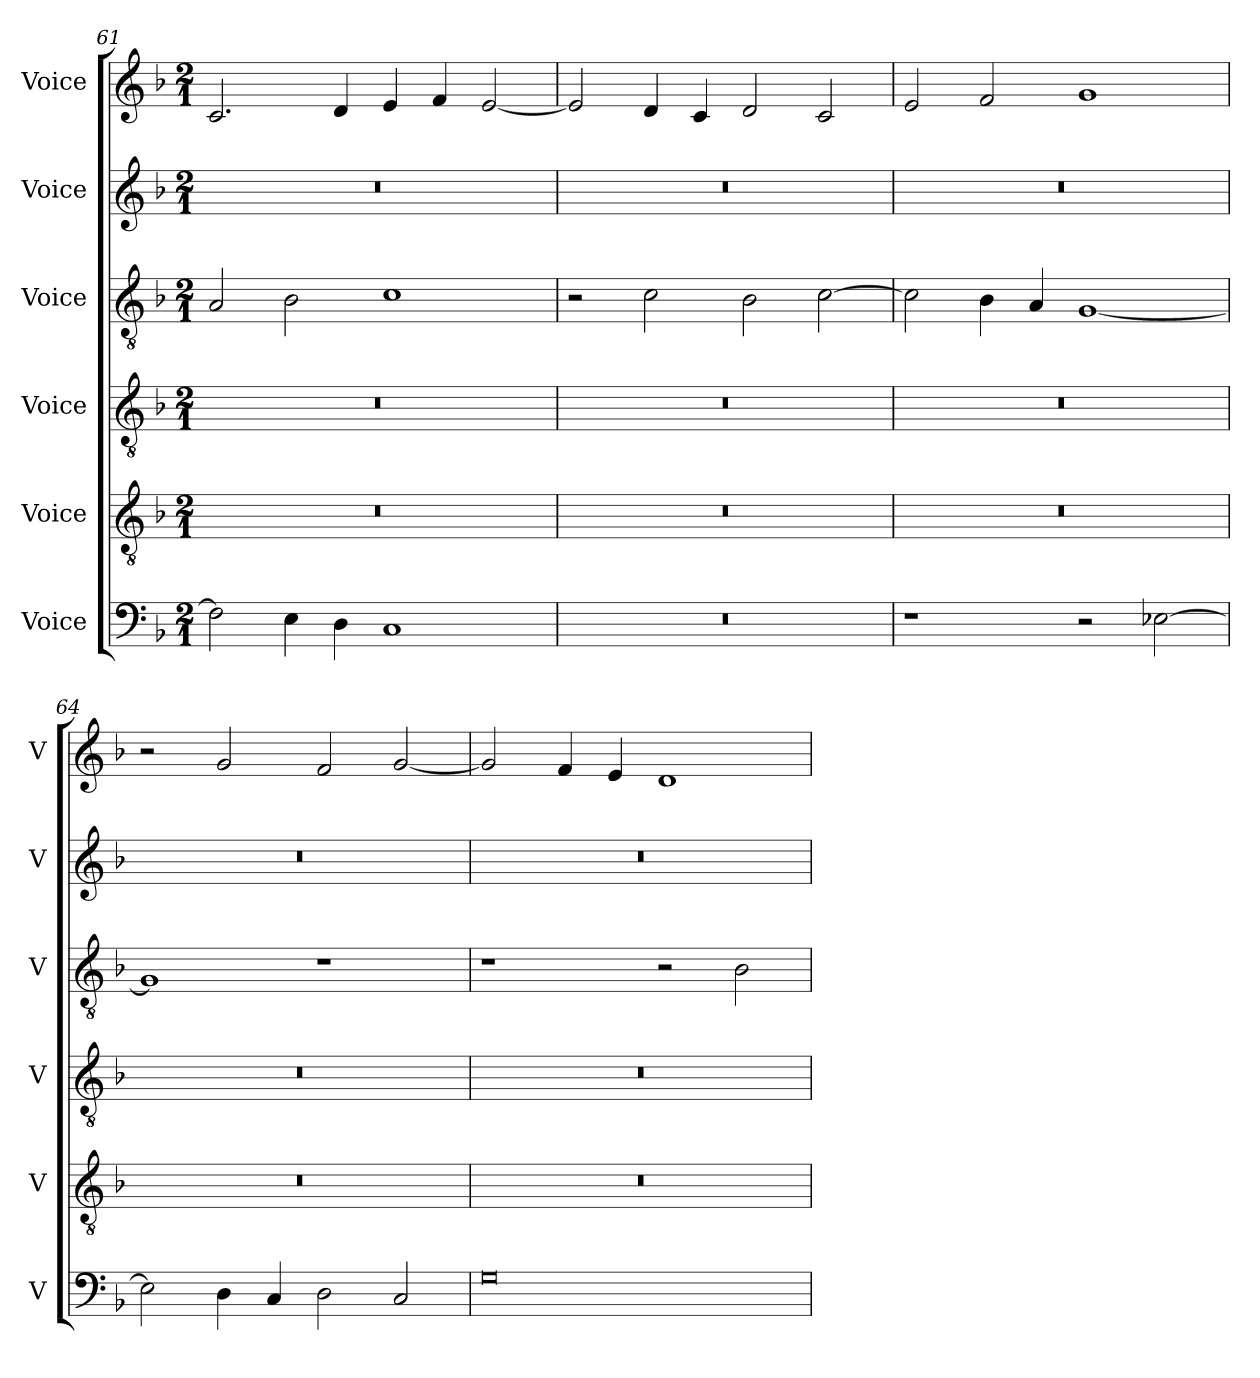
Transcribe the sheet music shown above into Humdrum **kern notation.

**kern	**kern	**kern	**kern	**kern	**kern
*part6	*part5	*part4	*part3	*part2	*part1
*staff6	*staff5	*staff4	*staff3	*staff2	*staff1
*I"Voice	*I"Voice	*I"Voice	*I"Voice	*I"Voice	*I"Voice
*I'V	*I'V	*I'V	*I'V	*I'V	*I'V
!!LO:PB:g=z
*clefF4	*clefGv2	*clefGv2	*clefGv2	*clefG2	*clefG2
*k[b-]	*k[b-]	*k[b-]	*k[b-]	*k[b-]	*k[b-]
*M2/1	*M2/1	*M2/1	*M2/1	*M2/1	*M2/1
=61	=61	=61	=61	=61	=61
2F\]	0r	0r	2A/	0r	2.c/
4E\	.	.	2B-\	.	.
4D\	.	.	.	.	4d/
1C	.	.	1c	.	4e/
.	.	.	.	.	4f/
.	.	.	.	.	[2e/
=62	=62	=62	=62	=62	=62
0r	0r	0r	2r	0r	2e/]
.	.	.	2c\	.	4d/
.	.	.	.	.	4c/
.	.	.	2B-\	.	2d/
.	.	.	[2c\	.	2c/
=63	=63	=63	=63	=63	=63
1r	0r	0r	2c\]	0r	2e/
.	.	.	4B-\	.	2f/
.	.	.	4A/	.	.
2r	.	.	[1G	.	1g
[2E-X\	.	.	.	.	.
!!LO:LB:g=z
=64	=64	=64	=64	=64	=64
2E-\]	0r	0r	1G]	0r	2r
4D\	.	.	.	.	2g/
4C/	.	.	.	.	.
2D\	.	.	1r	.	2f/
2C/	.	.	.	.	[2g/
=65	=65	=65	=65	=65	=65
0G	0r	0r	1r	0r	2g/]
.	.	.	.	.	4f/
.	.	.	.	.	4e/
.	.	.	2r	.	1d
.	.	.	2B-\	.	.
=	=	=	=	=	=
*-	*-	*-	*-	*-	*-
